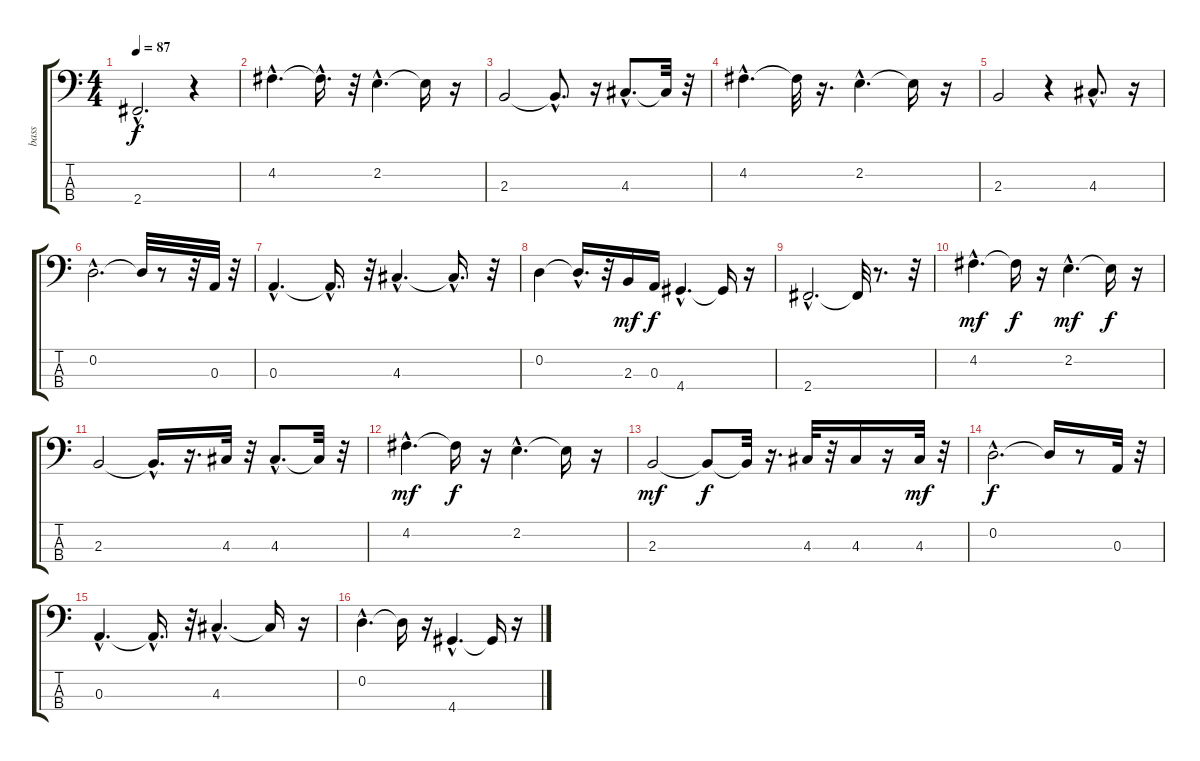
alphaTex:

\track ("bass" "bass") {instrument fretlessbass}
\staff {score tabs}
\tuning (G2 D2 A1 E1) {hide}
\ts (4 4)
\tempo 87
\clef f4
\ks c
2.4{hac}.2{d dy f} r.4 |
4.2{hac}.4{d} 4.2{hac t}.16{d} r.32 2.2{hac}.4{d} 2.2{t}.16 r.16 |
2.3.2 2.3{hac t}.8{d} r.16 4.3{hac}.8{d} 4.3{t}.32 r.32 |
4.2{hac}.4{d} 4.2{t}.32 r.16{d} 2.2{hac}.4{d} 2.2{t}.16 r.16 |
2.3.2 r.4 4.3{hac}.8{d} r.16 |
0.2{hac}.2{d} 0.2{t}.32 r.8 r.32 0.3.32 r.32 |
0.3{hac}.4{d} 0.3{hac t}.16{d} r.32 4.3{hac}.4{d} 4.3{hac t}.16{d} r.32 |
0.2.4 0.2{hac t}.16{d} r.32 2.3.16{dy mf} 0.3.16{dy f} 4.4{hac}.4{d} 4.4{t}.16 r.16 |
2.4{hac}.2{d} 2.4{t}.32 r.8{d} r.32 |
4.2{hac}.4{d dy mf} 4.2{t}.16{dy f} r.16 2.2{hac}.4{d dy mf} 2.2{t}.16{dy f} r.16 |
2.3.2 2.3{hac t}.16{d} r.16{d} 4.3.32 r.32 4.3{hac}.8{d} 4.3{t}.32 r.32 |
4.2{hac}.4{d dy mf} 4.2{t}.16{dy f} r.16 2.2{hac}.4{d} 2.2{t}.16 r.16 |
2.3.2{dy mf} 2.3{t}.8{dy f} 2.3{t}.32 r.16{d} 4.3.32 r.32 4.3.16 r.16 4.3.32{dy mf} r.32 |
0.2{hac}.2{d dy f} 0.2{t}.16 r.8 0.3.32 r.32 |
0.3{hac}.4{d} 0.3{hac t}.16{d} r.32 4.3{hac}.4{d} 4.3{t}.16 r.16 |
0.2{hac}.4{d} 0.2{t}.16 r.16 4.4{hac}.4{d} 4.4{t}.16 r.16
